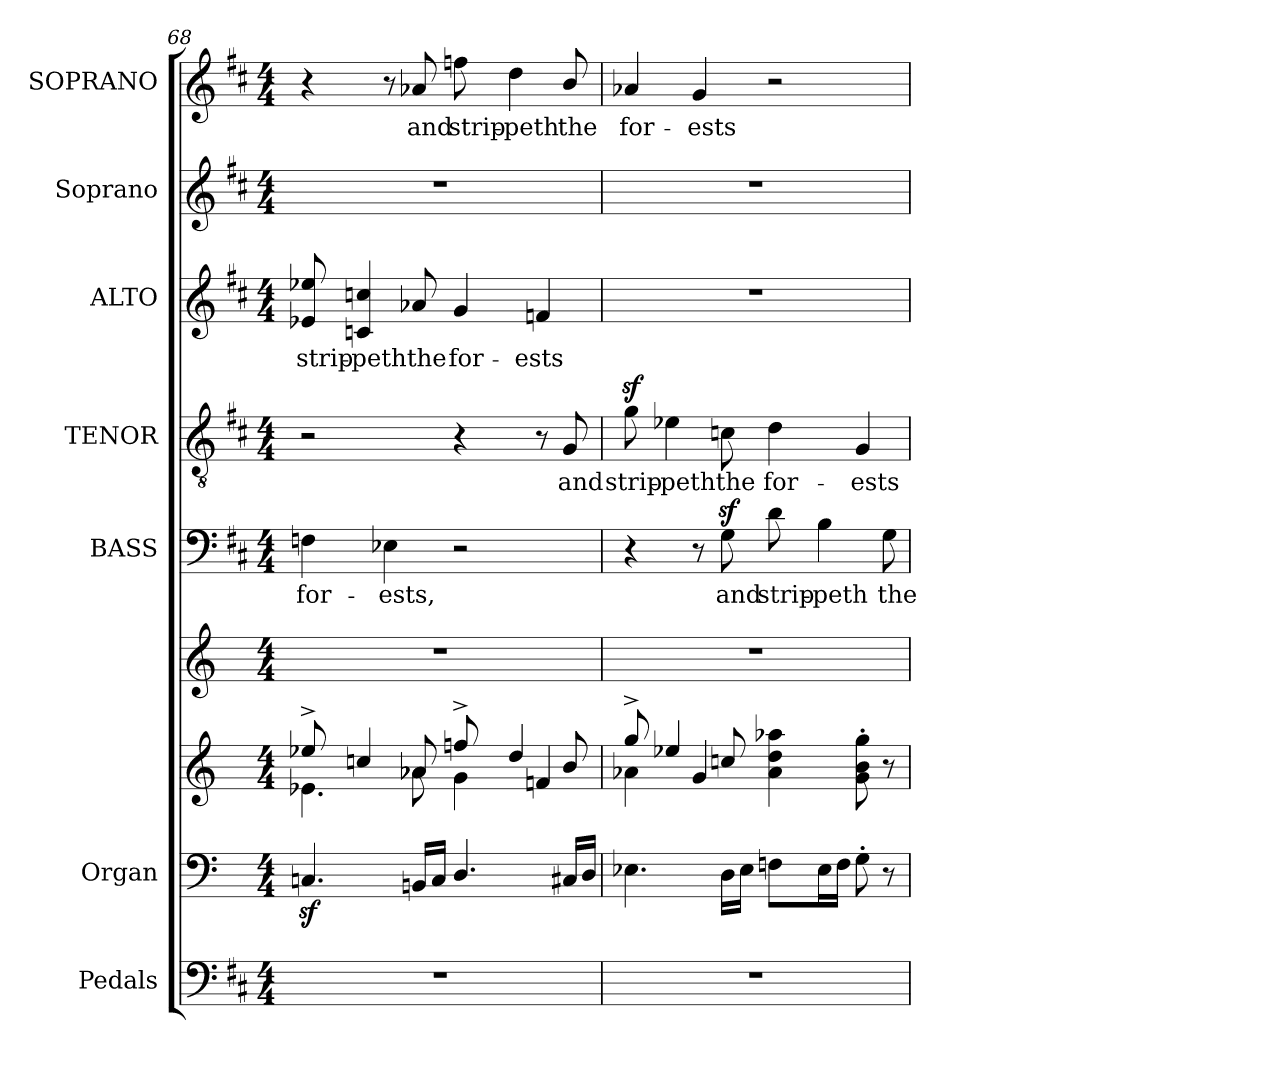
**kern	**kern	**kern	**kern	**kern	**text	**kern	**text	**kern	**text	**kern	**kern	**text
*part7	*part6	*part6	*part6	*part5	*part5	*part4	*part4	*part3	*part3	*part2	*part1	*part1
*staff9	*staff8	*staff7	*staff6	*staff5	*staff5	*staff4	*staff4	*staff3	*staff3	*staff2	*staff1	*staff1
*I"Pedals	*I"Organ	*	*	*I"BASS	*	*I"TENOR	*	*I"ALTO	*	*I"Soprano	*I"SOPRANO	*
*I'Ped.	*I'Org.	*	*	*I'B.	*	*I'T.	*	*I'A.	*	*I'S.	*I'S.	*
*clefF4	*clefF4	*clefG2	*clefG2	*clefF4	*	*clefGv2	*	*clefG2	*	*clefG2	*clefG2	*
*	*	*	*	*	*	*ITrd7c12	*	*	*	*	*	*
*k[f#c#]	*k[]	*k[]	*k[]	*k[f#c#]	*	*k[f#c#]	*	*k[f#c#]	*	*k[f#c#]	*k[f#c#]	*
*D:	*C:	*C:	*C:	*D:	*	*D:	*	*D:	*	*D:	*D:	*
*M4/4	*M4/4	*M4/4	*M4/4	*M4/4	*	*M4/4	*	*M4/4	*	*M4/4	*M4/4	*
=68	=68	=68	=68	=68	=68	=68	=68	=68	=68	=68	=68	=68
*	*	*^	*	*	*	*	*	*	*	*	*	*
!	!	!	!	!	!	!LO:LY:b:color=#000000	!	!	!	!	!	!	!
!	!	!	!	!	!	!	!	!	!	!LO:LY:b:color=#000000	!	!	!
1r	4.Cnzi/	8ee-X^i/	4.e-Xi\	1r	4Fni\	for-	2r	.	8e-Xi/ 8ee-Xi	strip-	1r	4r	.
!	!	!	!	!	!	!	!	!	!	!LO:LY:b:color=#000000	!	!	!
.	.	4ccni/	.	.	.	.	.	.	4cni/ 4ccni	-peth	.	.	.
!	!	!	!	!	!	!LO:LY:b:color=#000000	!	!	!	!	!	!	!
.	.	.	.	.	4E-Xi\	-ests,	.	.	.	.	.	8r	.
!	!	!	!	!	!	!	!	!	!	!LO:LY:b:color=#000000	!	!	!
!	!	!	!	!	!	!	!	!	!	!	!	!	!LO:LY:b:color=#000000
.	16BBni/LL	8a-Xi/	8a-i\	.	.	.	.	.	8a-Xi/	the	.	8a-Xi/	and
.	16Ci/JJ	.	.	.	.	.	.	.	.	.	.	.	.
!	!	!	!	!	!	!	!	!	!	!LO:LY:b:color=#000000	!	!	!
!	!	!	!	!	!	!	!	!	!	!	!	!	!LO:LY:b:color=#000000
.	4.Di/	8ffn^i/	4gi\	.	2r	.	4r	.	4gi/	for-	.	8ffni\	strip-
!	!	!	!	!	!	!	!	!	!	!	!	!	!LO:LY:b:color=#000000
.	.	4ddi/	.	.	.	.	.	.	.	.	.	4ddi\	-peth
!	!	!	!	!	!	!	!	!	!	!LO:LY:b:color=#000000	!	!	!
.	.	.	4fni/	.	.	.	8r	.	4fni/	-ests	.	.	.
!	!	!	!	!	!	!	!	!LO:LY:b:color=#000000	!	!	!	!	!
!	!	!	!	!	!	!	!	!	!	!	!	!	!LO:LY:b:color=#000000
.	16C#Xi/LL	8bi/	.	.	.	.	8GGi/	and	.	.	.	8bi/	the
.	16Di/JJ	.	.	.	.	.	.	.	.	.	.	.	.
=69	=69	=69	=69	=69	=69	=69	=69	=69	=69	=69	=69	=69	=69
!	!	!	!	!	!	!	!	!LO:LY:b:color=#000000	!	!	!	!	!
!	!	!	!	!	!	!	!	!	!	!	!	!	!LO:LY:b:color=#000000
1r	4.E-Xi\	8gg^i/	4a-Xi\	1r	4r	.	8Gzi\	strip-	1r	.	1r	4a-Xi/	for-
!	!	!	!	!	!	!	!	!LO:LY:b:color=#000000	!	!	!	!	!
.	.	4ee-Xi/	.	.	.	.	4E-Xi\	-peth	.	.	.	.	.
!	!	!	!	!	!	!	!	!	!	!	!	!	!LO:LY:b:color=#000000
.	.	.	4gi/	.	8r	.	.	.	.	.	.	4gi/	-ests
!	!	!	!	!	!	!LO:LY:b:color=#000000	!	!	!	!	!	!	!
!	!	!	!	!	!	!	!	!LO:LY:b:color=#000000	!	!	!	!	!
.	16Di\LL	8ccni/	.	.	8Gzi\	and	8Cni\	the	.	.	.	.	.
.	16E-i\JJ	.	.	.	.	.	.	.	.	.	.	.	.
!	!	!	!	!	!	!LO:LY:b:color=#000000	!	!	!	!	!	!	!
!	!	!	!	!	!	!	!	!LO:LY:b:color=#000000	!	!	!	!	!
.	8Fni\L	4a-i\ 4ddi 4aa-Xi	2ryy	.	8di\	strip-	4Di\	for-	.	.	.	2r	.
!	!	!	!	!	!	!LO:LY:b:color=#000000	!	!	!	!	!	!	!
.	16E-i\L	.	.	.	4Bi\	-peth	.	.	.	.	.	.	.
.	16Fi\JJ	.	.	.	.	.	.	.	.	.	.	.	.
!	!	!	!	!	!	!	!	!LO:LY:b:color=#000000	!	!	!	!	!
.	8G'i\	8gi\' 8bi' 8ggi'	.	.	.	.	4GGi/	-ests	.	.	.	.	.
!	!	!	!	!	!	!LO:LY:b:color=#000000	!	!	!	!	!	!	!
.	8r	8r	.	.	8Gi\	the	.	.	.	.	.	.	.
*	*	*v	*v	*	*	*	*	*	*	*	*	*	*
=	=	=	=	=	=	=	=	=	=	=	=	=
*-	*-	*-	*-	*-	*-	*-	*-	*-	*-	*-	*-	*-
